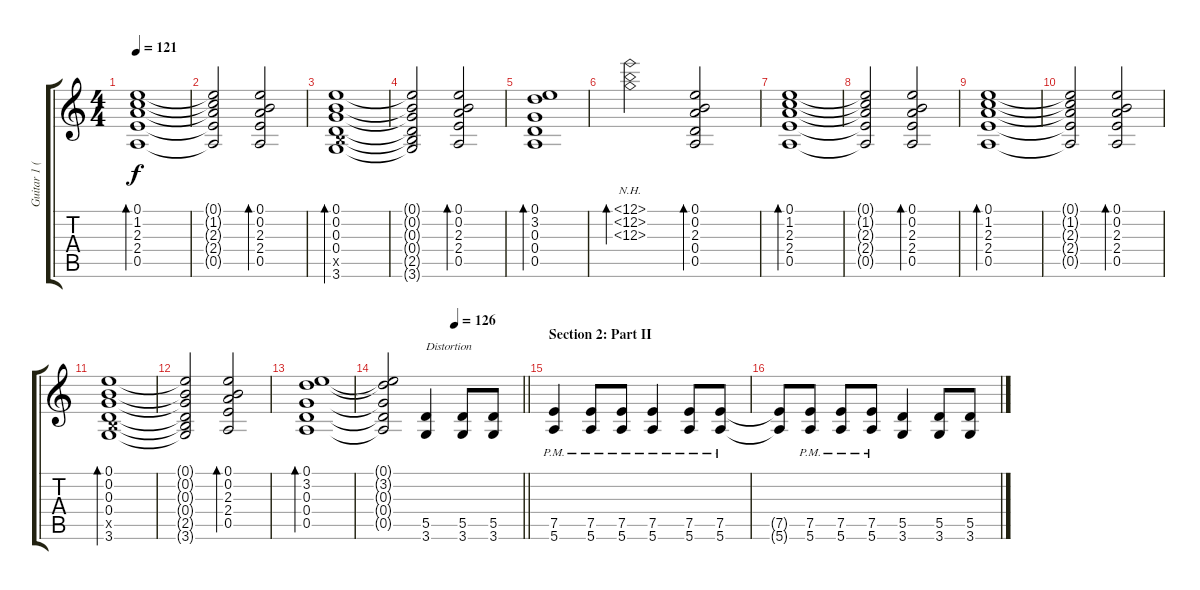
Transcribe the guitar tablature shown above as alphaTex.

\track ("Guitar 1 (Clean)" "Guitar 1 (") {instrument electricguitarjazz}
\staff {score tabs}
\tuning (E4 B3 G3 D3 A2 E2) {hide}
\ts (4 4)
\tempo 121
\clef g2
\ks c
(0.1 1.2 2.3 2.4 0.5).1{bd 120 dy f} |
(0.1{t} 1.2{t} 2.3{t} 2.4{t} 0.5{t}).2 (0.1 0.2 2.3 2.4 0.5).2{bd 120} |
(0.1 0.2 0.3 0.4 2.5{x} 3.6).1{bd 120} |
(0.1{t} 0.2{t} 0.3{t} 0.4{t} 2.5{t} 3.6{t}).2 (0.1 0.2 2.3 2.4 0.5).2{bd 120} |
(0.1 3.2 0.3 0.4 0.5).1{bd 120} |
(12.1{nh} 12.2{nh} 12.3{nh}).2{bd 480} (0.1 0.2 2.3 0.4 0.5).2{bd 120} |
(0.1 1.2 2.3 2.4 0.5).1{bd 120} |
(0.1{t} 1.2{t} 2.3{t} 2.4{t} 0.5{t}).2 (0.1 0.2 2.3 2.4 0.5).2{bd 120} |
(0.1 1.2 2.3 2.4 0.5).1{bd 120} |
(0.1{t} 1.2{t} 2.3{t} 2.4{t} 0.5{t}).2 (0.1 0.2 2.3 2.4 0.5).2{bd 120} |
(0.1 0.2 0.3 0.4 2.5{x} 3.6).1{bd 120} |
(0.1{t} 0.2{t} 0.3{t} 0.4{t} 2.5{t} 3.6{t}).2 (0.1 0.2 2.3 2.4 0.5).2{bd 120} |
(0.1 3.2 0.3 0.4 0.5).1{bd 120} |
\tempo (126 0.5)
\barLineRight lightlight
(0.1{t} 3.2{t} 0.3{t} 0.4{t} 0.5{t}).2 (5.5 3.6).4{txt "Distortion" volume 14 instrument distortionguitar} (5.5 3.6).8 (5.5 3.6).8 |
\section ("" "Section 2: Part II")
(7.5{pm} 5.6{pm}).4 (7.5{pm} 5.6{pm}).8 (7.5{pm} 5.6{pm}).8 (7.5{pm} 5.6{pm}).4 (7.5{pm} 5.6{pm}).8 (7.5{pm} 5.6{pm}).8 |
(7.5{t} 5.6{t}).8 (7.5{pm} 5.6{pm}).8 (7.5{pm} 5.6{pm}).8 (7.5{pm} 5.6{pm}).8 (5.5 3.6).4 (5.5 3.6).8 (5.5 3.6).8
